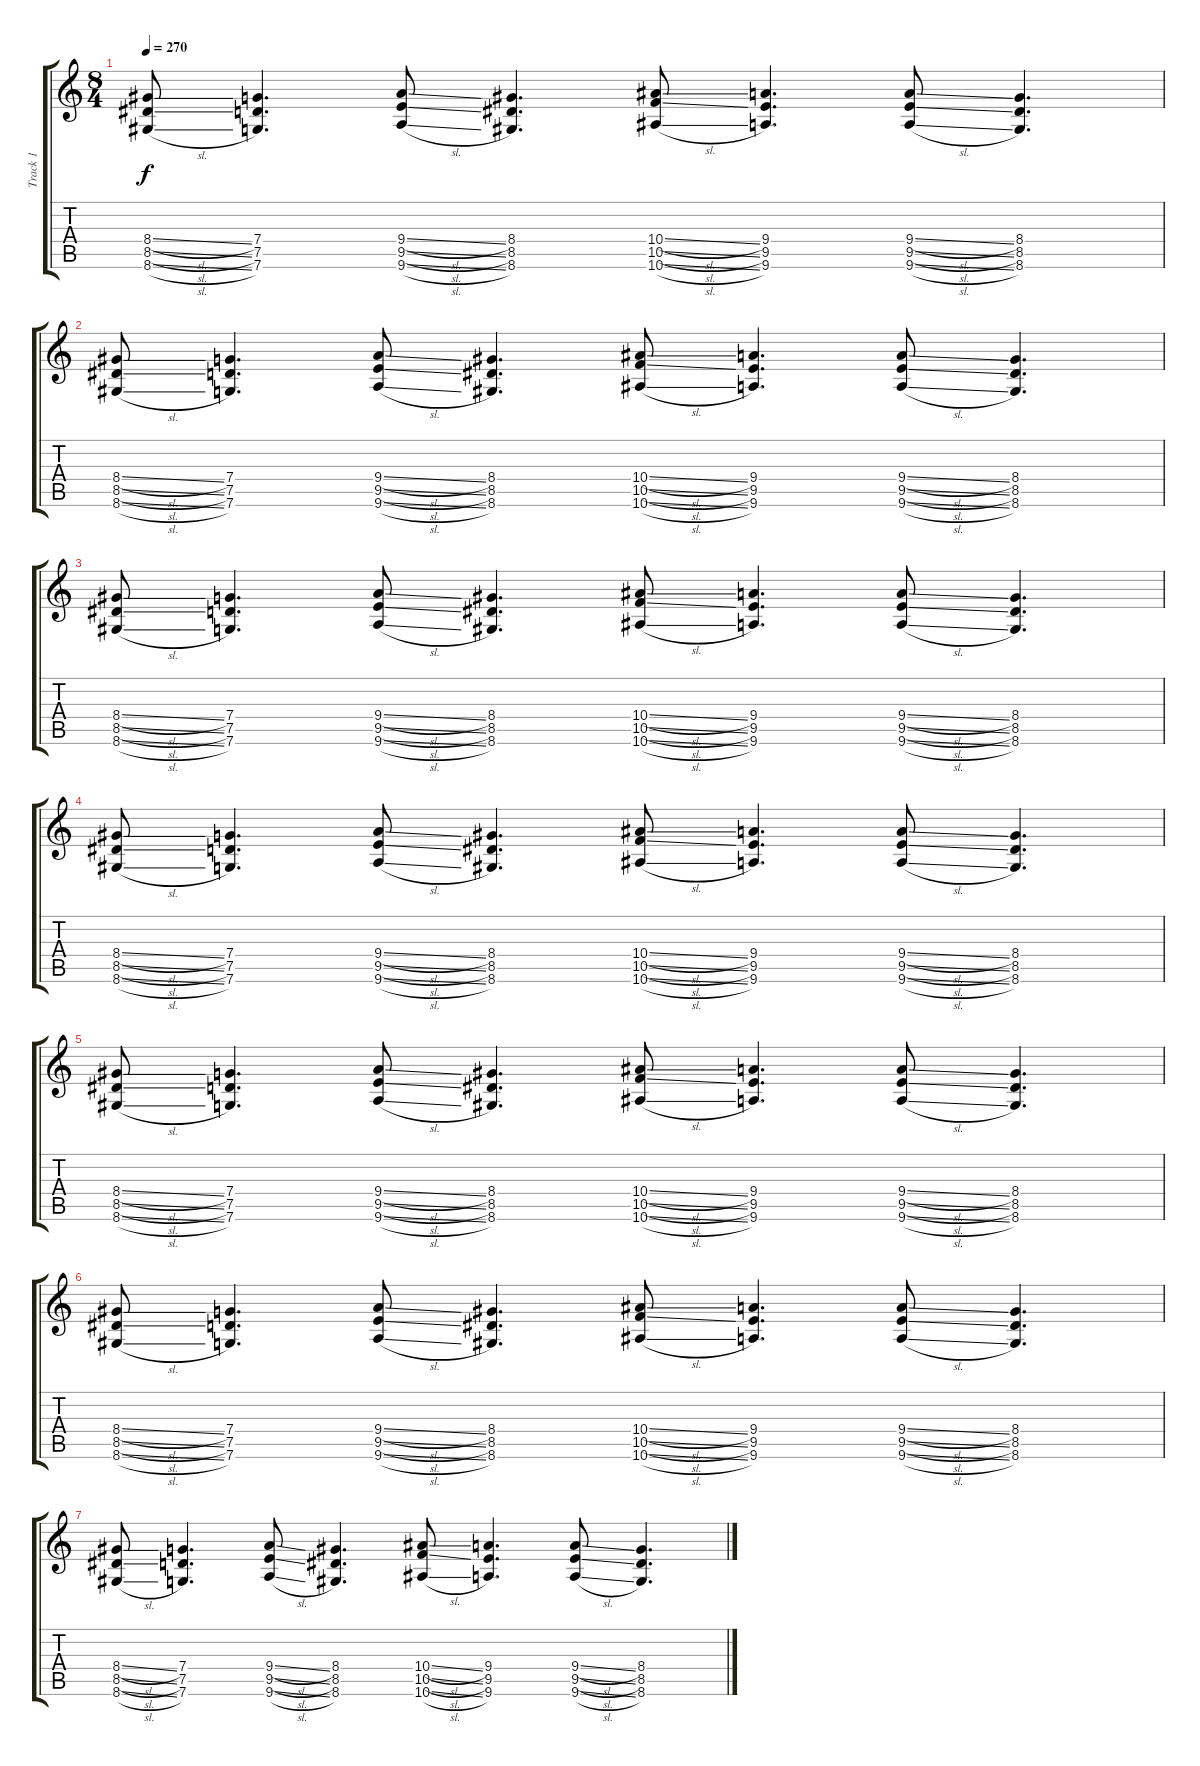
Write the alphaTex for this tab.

\track ("Track 1" "Track 1") {instrument distortionguitar}
\staff {score tabs}
\tuning (D4 A3 F3 C3 G2 C2) {hide}
\ts (8 4)
\tempo 270
\clef g2
\ks c
(8.4{sl} 8.5{sl} 8.6{sl}).8{dy f} (7.4 7.5 7.6).4{d} (9.4{sl} 9.5{sl} 9.6{sl}).8 (8.4 8.5 8.6).4{d} (10.4{sl} 10.5{sl} 10.6{sl}).8 (9.4 9.5 9.6).4{d} (9.4{sl} 9.5{sl} 9.6{sl}).8 (8.4 8.5 8.6).4{d} |
(8.4{sl} 8.5{sl} 8.6{sl}).8 (7.4 7.5 7.6).4{d} (9.4{sl} 9.5{sl} 9.6{sl}).8 (8.4 8.5 8.6).4{d} (10.4{sl} 10.5{sl} 10.6{sl}).8 (9.4 9.5 9.6).4{d} (9.4{sl} 9.5{sl} 9.6{sl}).8 (8.4 8.5 8.6).4{d} |
(8.4{sl} 8.5{sl} 8.6{sl}).8 (7.4 7.5 7.6).4{d} (9.4{sl} 9.5{sl} 9.6{sl}).8 (8.4 8.5 8.6).4{d} (10.4{sl} 10.5{sl} 10.6{sl}).8 (9.4 9.5 9.6).4{d} (9.4{sl} 9.5{sl} 9.6{sl}).8 (8.4 8.5 8.6).4{d} |
(8.4{sl} 8.5{sl} 8.6{sl}).8 (7.4 7.5 7.6).4{d} (9.4{sl} 9.5{sl} 9.6{sl}).8 (8.4 8.5 8.6).4{d} (10.4{sl} 10.5{sl} 10.6{sl}).8 (9.4 9.5 9.6).4{d} (9.4{sl} 9.5{sl} 9.6{sl}).8 (8.4 8.5 8.6).4{d} |
(8.4{sl} 8.5{sl} 8.6{sl}).8 (7.4 7.5 7.6).4{d} (9.4{sl} 9.5{sl} 9.6{sl}).8 (8.4 8.5 8.6).4{d} (10.4{sl} 10.5{sl} 10.6{sl}).8 (9.4 9.5 9.6).4{d} (9.4{sl} 9.5{sl} 9.6{sl}).8 (8.4 8.5 8.6).4{d} |
(8.4{sl} 8.5{sl} 8.6{sl}).8 (7.4 7.5 7.6).4{d} (9.4{sl} 9.5{sl} 9.6{sl}).8 (8.4 8.5 8.6).4{d} (10.4{sl} 10.5{sl} 10.6{sl}).8 (9.4 9.5 9.6).4{d} (9.4{sl} 9.5{sl} 9.6{sl}).8 (8.4 8.5 8.6).4{d} |
(8.4{sl} 8.5{sl} 8.6{sl}).8 (7.4 7.5 7.6).4{d} (9.4{sl} 9.5{sl} 9.6{sl}).8 (8.4 8.5 8.6).4{d} (10.4{sl} 10.5{sl} 10.6{sl}).8 (9.4 9.5 9.6).4{d} (9.4{sl} 9.5{sl} 9.6{sl}).8 (8.4 8.5 8.6).4{d}
